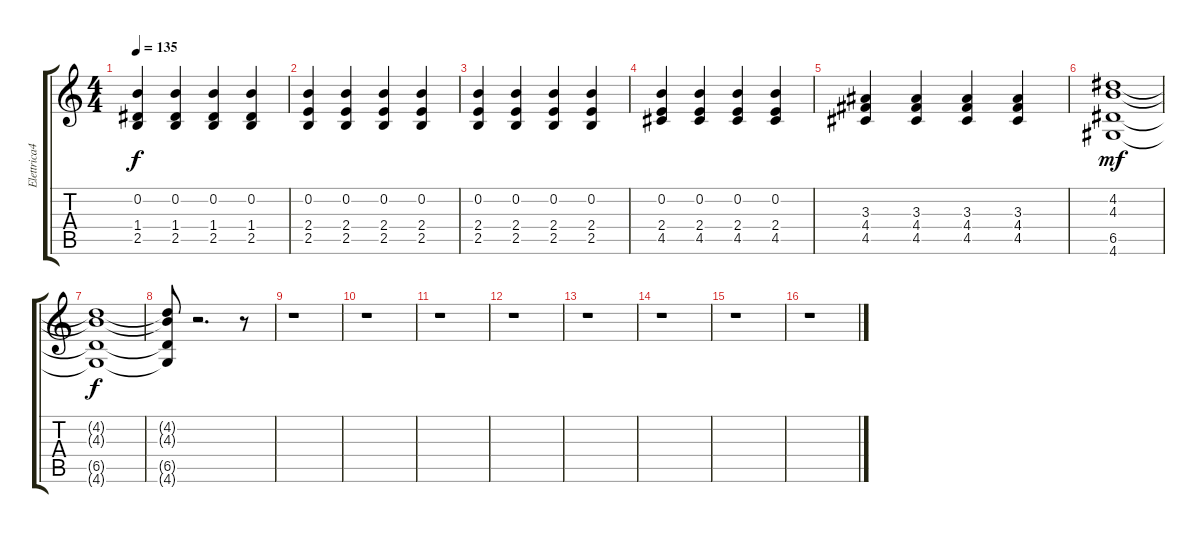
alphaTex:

\track ("Elettrica4" "Elettrica4") {instrument overdrivenguitar}
\staff {score tabs}
\tuning (E4 B3 G3 D3 A2 E2) {hide}
\ts (4 4)
\tempo 135
\clef g2
\ks c
(0.2 1.4 2.5).4{dy f} (0.2 1.4 2.5).4 (0.2 1.4 2.5).4 (0.2 1.4 2.5).4 |
(0.2 2.4 2.5).4 (0.2 2.4 2.5).4 (0.2 2.4 2.5).4 (0.2 2.4 2.5).4 |
(0.2 2.4 2.5).4 (0.2 2.4 2.5).4 (0.2 2.4 2.5).4 (0.2 2.4 2.5).4 |
(0.2 2.4 4.5).4 (0.2 2.4 4.5).4 (0.2 2.4 4.5).4 (0.2 2.4 4.5).4 |
(3.3 4.4 4.5).4 (3.3 4.4 4.5).4 (3.3 4.4 4.5).4 (3.3 4.4 4.5).4 |
(4.2 4.3 6.5 4.6).1{dy mf} |
(4.2{t} 4.3{t} 6.5{t} 4.6{t}).1{dy f} |
(4.2{t} 4.3{t} 6.5{t} 4.6{t}).8 r.2{d} r.8 |
r.1 |
r.1 |
r.1 |
r.1 |
r.1 |
r.1 |
r.1 |
r.1
